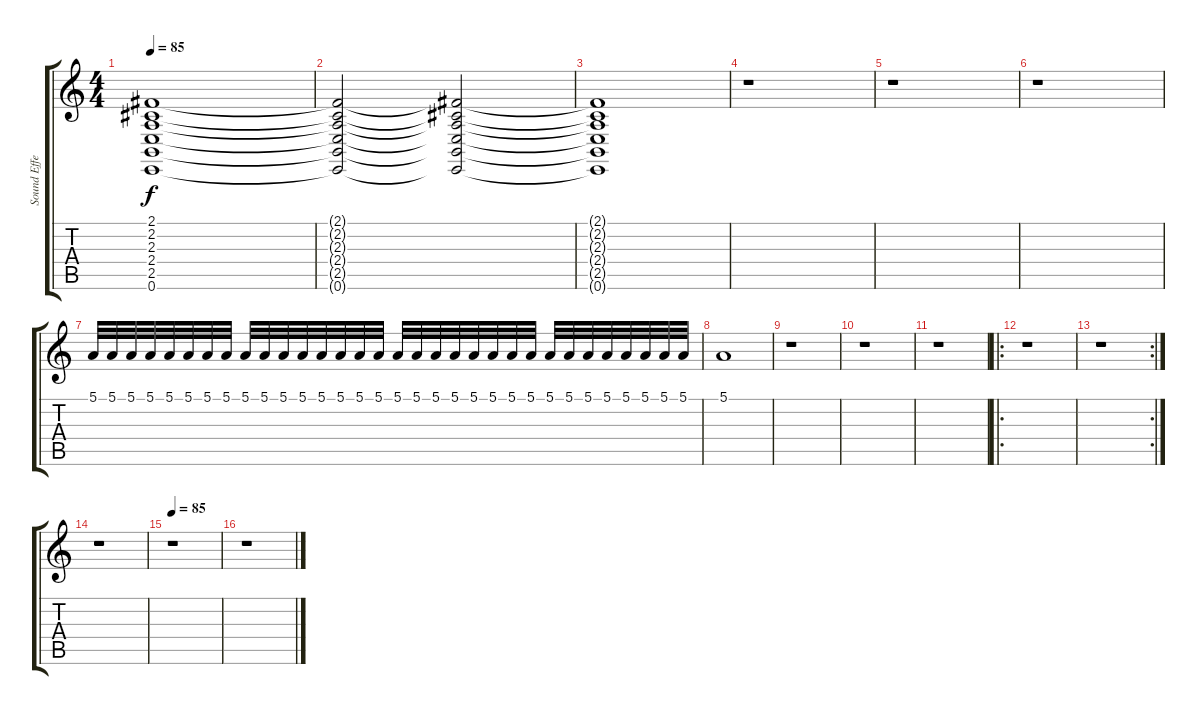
\track ("Sound Effects/Piano" "Sound Effe") {instrument acousticgrandpiano}
\staff {score tabs}
\tuning (E4 B3 G3 D3 A2 E2) {hide}
\ts (4 4)
\tempo 85
\clef g2
\ks c
(2.1 2.2 2.3 2.4 2.5 0.6).1{dy f volume 16 balance 16 instrument helicopter} |
(2.1{t} 2.2{t} 2.3{t} 2.4{t} 2.5{t} 0.6{t}).2{volume 0} (2.1{t} 2.2{t} 2.3{t} 2.4{t} 2.5{t} 0.6{t}).2 |
(2.1{t} 2.2{t} 2.3{t} 2.4{t} 2.5{t} 0.6{t}).1 |
r.1 |
r.1 |
r.1 |
5.1.32{volume 16 instrument guitarfretnoise} 5.1.32 5.1.32 5.1.32 5.1.32 5.1.32 5.1.32 5.1.32 5.1.32 5.1.32 5.1.32 5.1.32 5.1.32 5.1.32 5.1.32 5.1.32 5.1.32{volume 0} 5.1.32 5.1.32 5.1.32 5.1.32 5.1.32 5.1.32 5.1.32 5.1.32 5.1.32 5.1.32 5.1.32 5.1.32 5.1.32 5.1.32 5.1.32 |
5.1.1 |
r.1 |
r.1 |
r.1 |
\ro
r.1 |
\rc 2
r.1 |
r.1 |
\tempo 85
r.1 |
r.1
